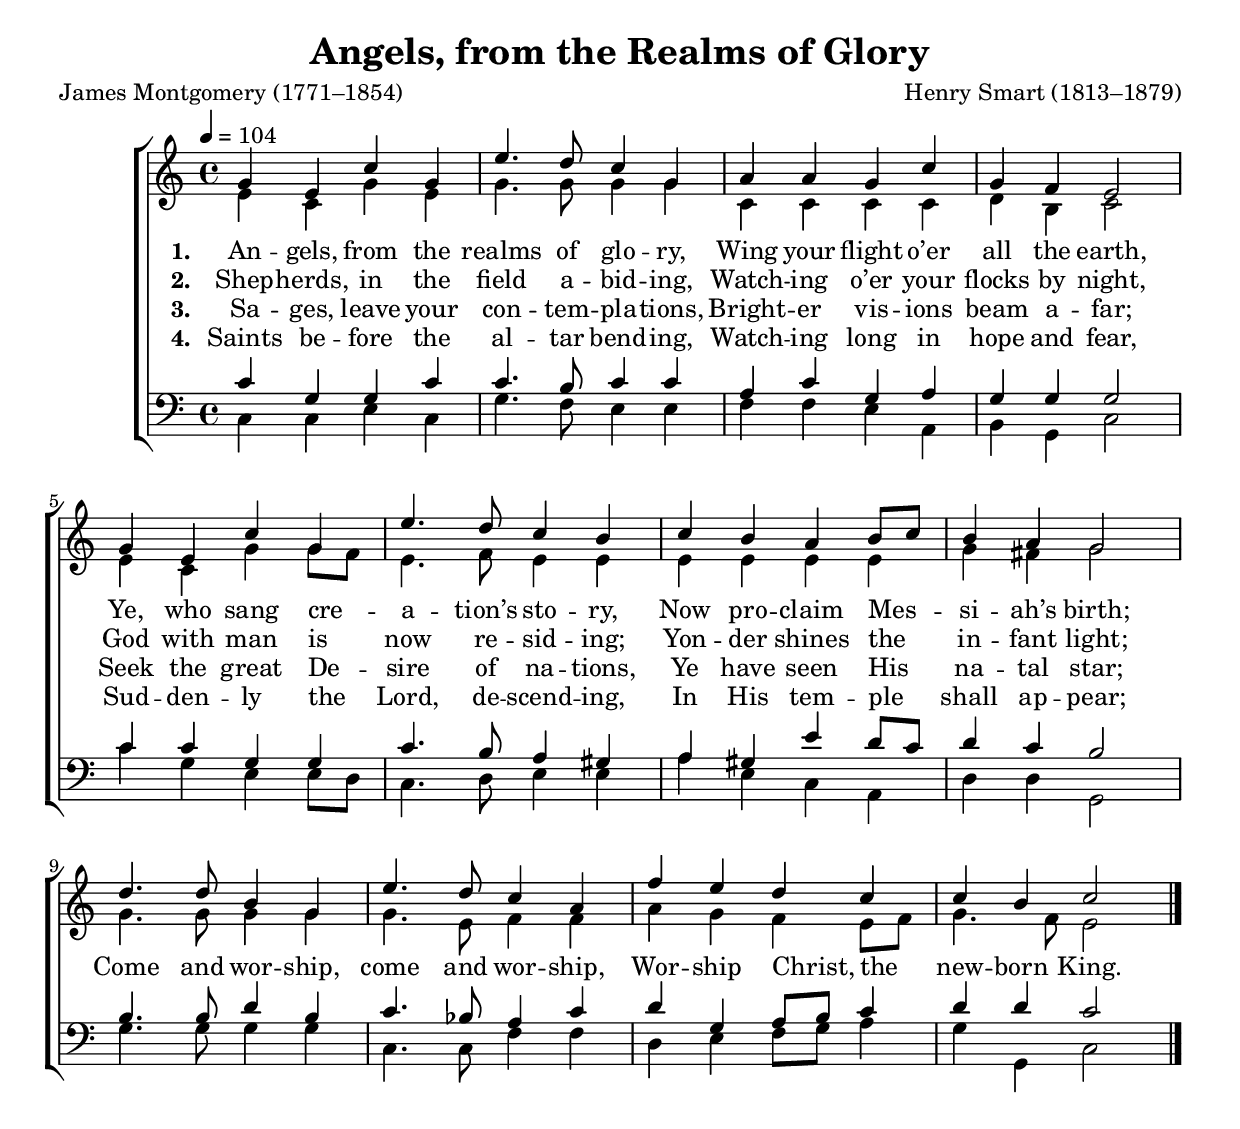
\version "2.14.2"
\include "util.ly"
\header {
    title = "Angels, from the Realms of Glory"
    poet = "James Montgomery (1771–1854)"
    composer = "Henry Smart (1813–1879)"
    %tagline = \markup { from \italic {Christmas Carols and Hymns for School and Choir}, 1910}}
  }

%Angels From the Realms of Glory
global = {
  \key c \major
  \time 4/4
  %\override DynamicLineSpanner #'staff-padding = #0.0
  %\override DynamicLineSpanner #'Y-extent = #'(-1 . 1)
  \autoBeamOff
}

sopMusic = \relative c'' {
  \tempo 4 = 104
  g4 e c' g |
  e'4. d8 c4 g |
  a a g c |
  g f e2 | \break
  
  g4 e c' g |
  e'4. d8 c4 b |
  c b a b8[ c] |
  b4 a g2 | \break
  
  d'4. d8 b4 g |  
  e'4. d8 c4 a |
  f' e d c |
  c b c2 \bar "|."
}
sopWords = \lyricmode {
  
}

altoMusic = \relative c' {
  e4 c g' e |
  g4. g8 g4 g |
  c, c c c |
  
  d b c2 |
  e4 c g' g8[ f] |
  e4. f8 e4 e |
  
  e e e e |
  g fis g2 |
  g4. g8 g4 g |
  
  g4. e8 f4 f |
  a g f e8[ f] |
  g4. f8 e2 \bar "|."
}
altoWords = \lyricmode {
  \dropLyricsIX
  \set stanza = #"1. "
  An -- gels, from the realms of glo -- ry,
  Wing your flight o’er all the earth,
  \set associatedVoice = "basses"
  Ye, who sang cre -- a -- tion’s sto -- ry,
  \unset associatedVoice
  Now pro -- claim Mes -- si -- ah’s birth;
  Come and wor -- ship, come and wor -- ship,
  \set associatedVoice = "basses"
  Wor -- ship
  \set associatedVoice = "altos"
  Christ, the
  \unset associatedVoice
  new -- born King.
}
altoWordsII = \lyricmode {
  \dropLyricsIX
%\markup\italic
  \set stanza = #"2. "
  Shep -- herds, in the field a -- bid -- ing, Watch -- ing o’er your flocks by night,
  \set associatedVoice = "basses"
  God with man is now re -- sid -- ing;
  \unset associatedVoice
  Yon -- der shines the in -- fant light;
}
altoWordsIII = \lyricmode {
  \dropLyricsIX
  \set stanza = #"3. "
  Sa -- ges, leave your con -- tem -- pla -- tions, Bright -- er vis -- ions beam a -- far;
  \set associatedVoice = "basses"
  Seek the great De -- sire of na -- tions,
  \unset associatedVoice
  Ye have seen His na -- tal star;
}
altoWordsIV = \lyricmode {
  \dropLyricsIX
  \set stanza = #"4. "
  Saints be -- fore the al -- tar bend -- ing,
    Watch -- ing long in hope and fear,
  \set associatedVoice = "basses"
  Sud -- den -- ly the Lord, de -- scend -- ing, 
  \unset associatedVoice
    In His tem -- ple shall ap -- pear;
}
tenorMusic = \relative c' {
  c4 g g c |
  c4. b8 c4 c |
  a c g a |
  
  g g g2 |
  c4 c g g |
  c4. b8 a4 gis |
  
  a gis e' d8[ c] |
  d4 c b2 |
  b4. b8 d4 b |
  
  c4. bes8 a4 c |
  d g, a8[ b] c4 |
  d4 d c2 \bar "|."
}
tenorWords = \lyricmode {

}

bassMusic = \relative c {
  c4 c e c |
  g'4. f8 e4 e |
  f f e a, |
  
  b g c2 |
  c'4 g e e8[ d] |
  c4. d8 e4 e |
  
  a e c a |
  d d g,2 |
  g'4. g8 g4 g |
  
  c,4. c8 f4 f |
  d e f8[ g] a4 |
  g g, c2 \bar "|."
}
bassWords = \lyricmode {

}

\score {
  <<
   \new ChoirStaff <<
%    \new Lyrics = sopranos \with { \override VerticalAxisGroup #'nonstaff-relatedstaff-spacing = #'((basic-distance . 1)) }
    \new Staff = women <<
      \new Voice = "sopranos" { \voiceOne << \global \sopMusic >> }
      \new Voice = "altos" { \voiceTwo << \global \altoMusic >> }
    >>
    \new Lyrics \with { alignAboveContext = #"women" \override VerticalAxisGroup #'nonstaff-relatedstaff-spacing = #'((basic-distance . 1))} \lyricsto "sopranos" \sopWords
   \new Staff = men <<
      \clef bass
      \new Voice = "tenors" { \voiceOne << \global \tenorMusic >> }
      \new Voice = "basses" { \voiceTwo << \global \bassMusic >> }
    >>
    \context Lyrics = "altosIV"  \with { alignBelowContext = #"women" } \lyricsto "sopranos" \altoWordsIV
    \context Lyrics = "altosIII"  \with { alignBelowContext = #"women" } \lyricsto "sopranos" \altoWordsIII
    \context Lyrics = "altosII"  \with { alignBelowContext = #"women" } \lyricsto "sopranos" \altoWordsII
    \context Lyrics = "altos"  \with { alignBelowContext = #"women" \override VerticalAxisGroup #'nonstaff-relatedstaff-spacing = #'((padding . -0.5))} \lyricsto "sopranos" \altoWords
    \new Lyrics \with { alignAboveContext = #"men" \override VerticalAxisGroup #'nonstaff-relatedstaff-spacing = #'((basic-distance . 1)) } \lyricsto "tenors" \tenorWords
    \new Lyrics \with { alignBelowContext = #"men" \override VerticalAxisGroup #'nonstaff-relatedstaff-spacing = #'((basic-distance . 1)) } \lyricsto "basses" \bassWords
  >>
%    \new PianoStaff << \new Staff { \new Voice { \pianoRH } } \new Staff { \clef "bass" \pianoLH } >>
  >>
  \layout { }
  
  \midi {
    \tempo 4 = 104
    \set Staff.midiInstrument = "flute"
  
    \context {
      \Voice
      \remove "Dynamic_performer"
    }
  }
}
